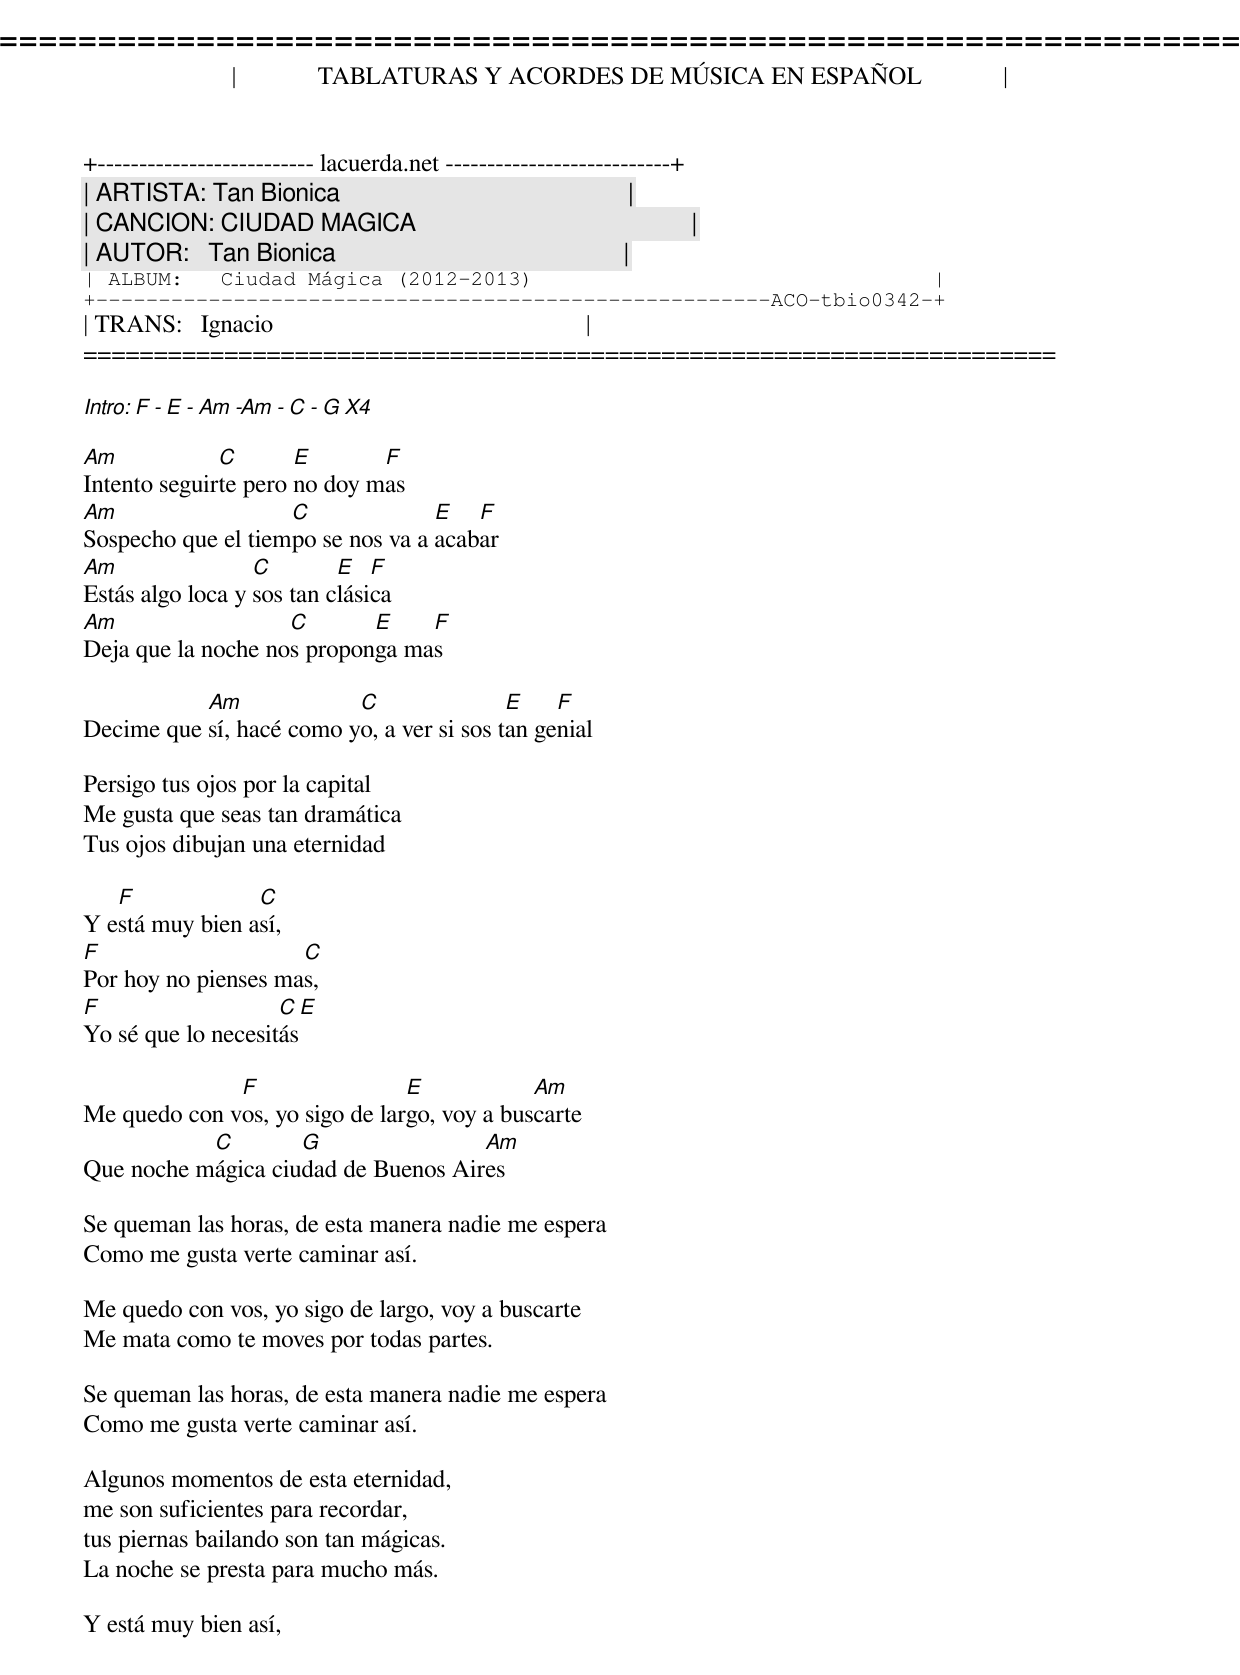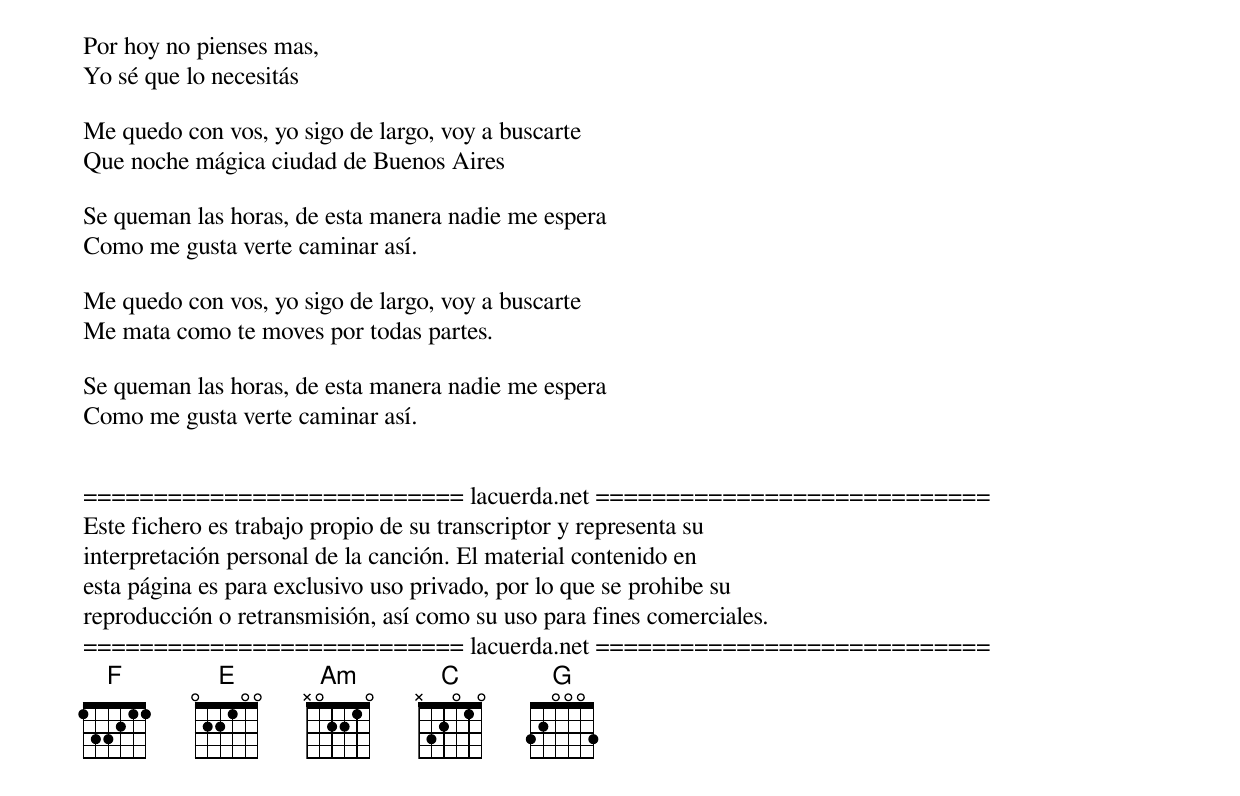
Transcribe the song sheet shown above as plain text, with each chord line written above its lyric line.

=====================================================================
|             TABLATURAS Y ACORDES DE MÚSICA EN ESPAÑOL             |
+-------------------------- lacuerda.net ---------------------------+
| ARTISTA: Tan Bionica                                              |
| CANCION: CIUDAD MAGICA                                            |
| AUTOR:   Tan Bionica                                              |
| ALBUM:   Ciudad Mágica (2012-2013)                                |
+------------------------------------------------------ACO-tbio0342-+
| TRANS:   Ignacio                                                  |
=====================================================================

Intro:  F - E - Am -Am - C - G X4

Am            C       E       F
Intento seguirte pero no doy mas
Am                  C              E   F
Sospecho que el tiempo se nos va a acabar
Am                C        E   F
Estás algo loca y sos tan clásica
Am                  C       E    F
Deja que la noche nos proponga mas

           Am             C                E    F
Decime que sí, hacé como yo, a ver si sos tan genial

Persigo tus ojos por la capital
Me gusta que seas tan dramática
Tus ojos dibujan una eternidad

   F             C
Y está muy bien así,
F                    C
Por hoy no pienses mas,
F                   C      E
Yo sé que lo necesitás

              F                 E            Am
Me quedo con vos, yo sigo de largo, voy a buscarte
           C        G                Am
Que noche mágica ciudad de Buenos Aires

Se queman las horas, de esta manera nadie me espera
Como me gusta verte caminar así.

Me quedo con vos, yo sigo de largo, voy a buscarte
Me mata como te moves por todas partes.

Se queman las horas, de esta manera nadie me espera
Como me gusta verte caminar así.

Algunos momentos de esta eternidad,
me son suficientes para recordar,
tus piernas bailando son tan mágicas.
La noche se presta para mucho más.

Y está muy bien así,
Por hoy no pienses mas,
Yo sé que lo necesitás

Me quedo con vos, yo sigo de largo, voy a buscarte
Que noche mágica ciudad de Buenos Aires

Se queman las horas, de esta manera nadie me espera
Como me gusta verte caminar así.

Me quedo con vos, yo sigo de largo, voy a buscarte
Me mata como te moves por todas partes.

Se queman las horas, de esta manera nadie me espera
Como me gusta verte caminar así.


=========================== lacuerda.net ============================
Este fichero es trabajo propio de su transcriptor y representa su
interpretación personal de la canción. El material contenido en
esta página es para exclusivo uso privado, por lo que se prohibe su
reproducción o retransmisión, así como su uso para fines comerciales.
=========================== lacuerda.net ============================
